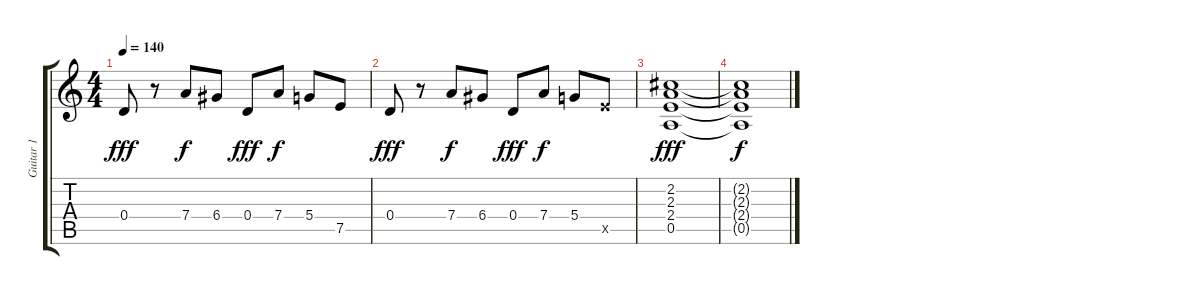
\track ("Guitar 1" "Guitar 1") {instrument electricguitarclean}
\staff {score tabs}
\tuning (E4 B3 G3 D3 A2 D2) {hide}
\ts (4 4)
\tempo 140
\clef g2
\ks c
0.4.8{dy fff} r.8 7.4.8{dy f} 6.4.8 0.4.8{dy fff} 7.4.8{dy f} 5.4.8 7.5.8 |
0.4.8{dy fff} r.8 7.4.8{dy f} 6.4.8 0.4.8{dy fff} 7.4.8{dy f} 5.4.8 7.5{x}.8 |
(2.2 2.3 2.4 0.5).1{dy fff} |
(2.2{t} 2.3{t} 2.4{t} 0.5{t}).1{dy f}
